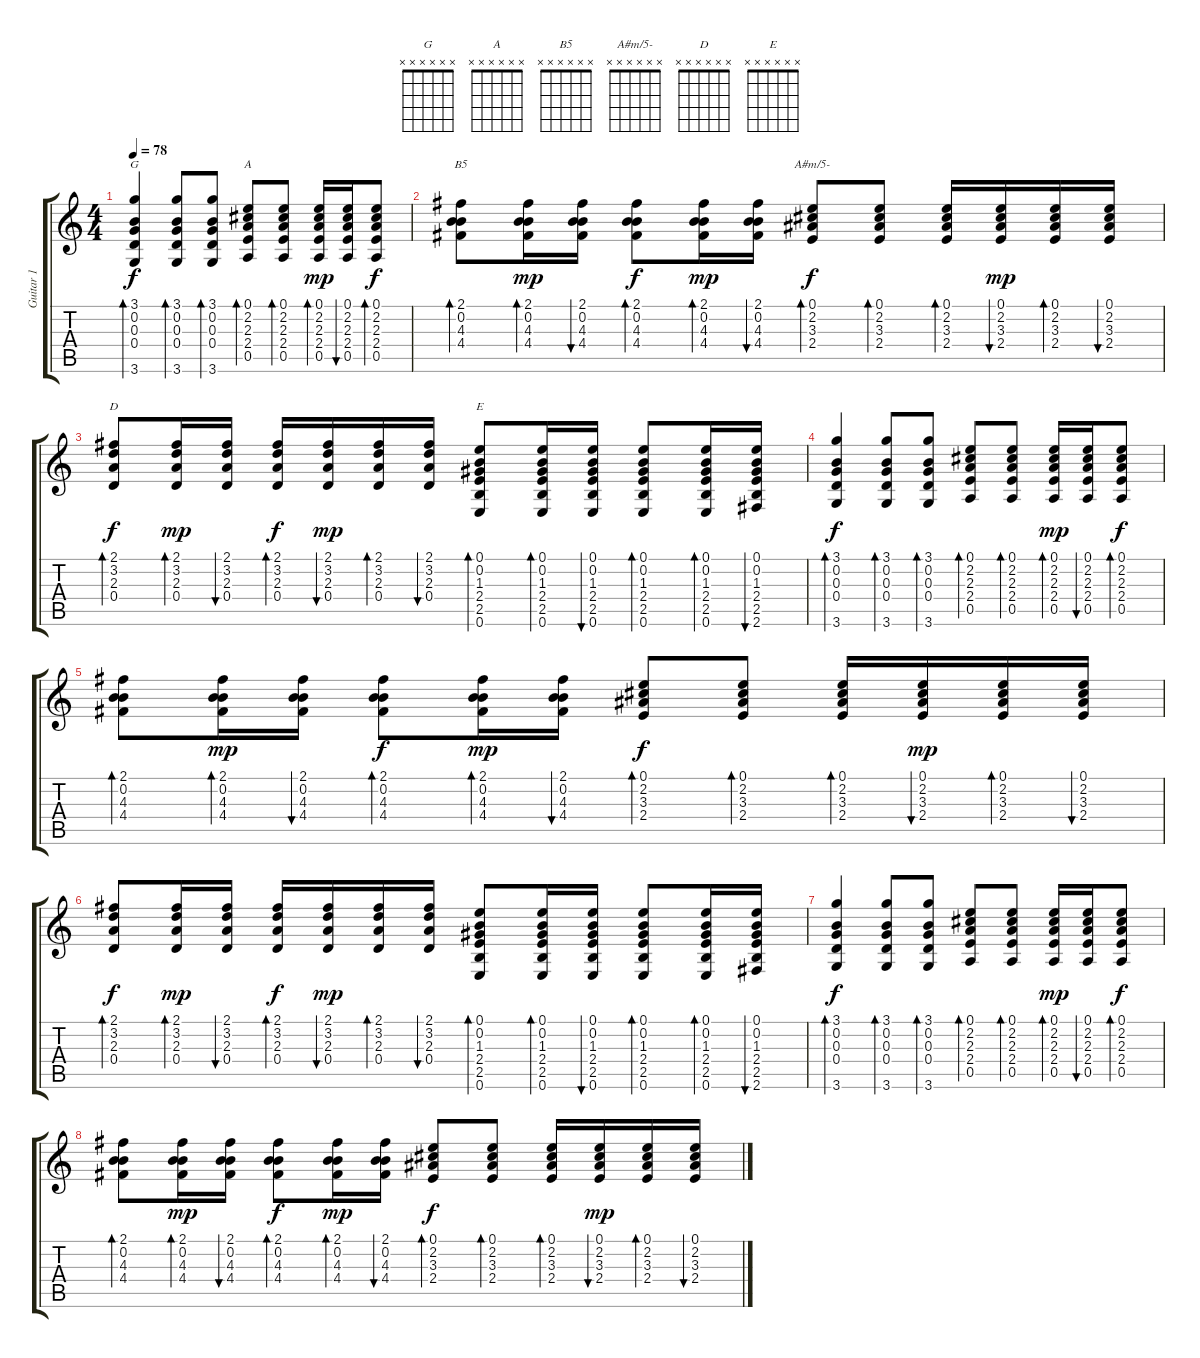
\track ("Guitar 1" "Guitar 1") {instrument acousticguitarnylon}
\staff {score tabs}
\tuning (E4 B3 G3 D3 A2 E2) {hide}
\chord ("G" x x x x x x)
\chord ("A" x x x x x x)
\chord ("B5" x x x x x x)
\chord ("A#m/5-" x x x x x x)
\chord ("D" x x x x x x)
\chord ("E" x x x x x x)
\ts (4 4)
\tempo 78
\clef g2
\ks c
(3.1 0.2 0.3 0.4 3.6).4{bd 60 ch "G" dy f} (3.1 0.2 0.3 0.4 3.6).8{bd 60} (3.1 0.2 0.3 0.4 3.6).8{bd 60} (0.1 2.2 2.3 2.4 0.5).8{bd 60 ch "A"} (0.1 2.2 2.3 2.4 0.5).8{bd 60} (0.1 2.2 2.3 2.4 0.5).16{bd 60 dy mp} (0.1 2.2 2.3 2.4 0.5).16{bu 60} (0.1 2.2 2.3 2.4 0.5).8{bd 60 dy f} |
(2.1 0.2 4.3 4.4).8{bd 60 ch "B5"} (2.1 0.2 4.3 4.4).16{bd 60 dy mp} (2.1 0.2 4.3 4.4).16{bu 60} (2.1 0.2 4.3 4.4).8{bd 60 dy f} (2.1 0.2 4.3 4.4).16{bd 60 dy mp} (2.1 0.2 4.3 4.4).16{bu 60} (0.1 2.2 3.3 2.4).8{bd 60 ch "A#m/5-" dy f} (0.1 2.2 3.3 2.4).8{bd 60} (0.1 2.2 3.3 2.4).16{bd 60} (0.1 2.2 3.3 2.4).16{bu 60 dy mp} (0.1 2.2 3.3 2.4).16{bd 60} (0.1 2.2 3.3 2.4).16{bu 60} |
(2.1 3.2 2.3 0.4).8{bd 60 ch "D" dy f} (2.1 3.2 2.3 0.4).16{bd 60 dy mp} (2.1 3.2 2.3 0.4).16{bu 60} (2.1 3.2 2.3 0.4).16{bd 60 dy f} (2.1 3.2 2.3 0.4).16{bu 60 dy mp} (2.1 3.2 2.3 0.4).16{bd 60} (2.1 3.2 2.3 0.4).16{bu 60} (0.1 0.2 1.3 2.4 2.5 0.6).8{bd 60 ch "E"} (0.1 0.2 1.3 2.4 2.5 0.6).16{bd 60} (0.1 0.2 1.3 2.4 2.5 0.6).16{bu 60} (0.1 0.2 1.3 2.4 2.5 0.6).8{bd 60} (0.1 0.2 1.3 2.4 2.5 0.6).16{bd 60} (0.1 0.2 1.3 2.4 2.5 2.6).16{bu 60} |
(3.1 0.2 0.3 0.4 3.6).4{bd 60 dy f} (3.1 0.2 0.3 0.4 3.6).8{bd 60} (3.1 0.2 0.3 0.4 3.6).8{bd 60} (0.1 2.2 2.3 2.4 0.5).8{bd 60} (0.1 2.2 2.3 2.4 0.5).8{bd 60} (0.1 2.2 2.3 2.4 0.5).16{bd 60 dy mp} (0.1 2.2 2.3 2.4 0.5).16{bu 60} (0.1 2.2 2.3 2.4 0.5).8{bd 60 dy f} |
(2.1 0.2 4.3 4.4).8{bd 60} (2.1 0.2 4.3 4.4).16{bd 60 dy mp} (2.1 0.2 4.3 4.4).16{bu 60} (2.1 0.2 4.3 4.4).8{bd 60 dy f} (2.1 0.2 4.3 4.4).16{bd 60 dy mp} (2.1 0.2 4.3 4.4).16{bu 60} (0.1 2.2 3.3 2.4).8{bd 60 dy f} (0.1 2.2 3.3 2.4).8{bd 60} (0.1 2.2 3.3 2.4).16{bd 60} (0.1 2.2 3.3 2.4).16{bu 60 dy mp} (0.1 2.2 3.3 2.4).16{bd 60} (0.1 2.2 3.3 2.4).16{bu 60} |
(2.1 3.2 2.3 0.4).8{bd 60 dy f} (2.1 3.2 2.3 0.4).16{bd 60 dy mp} (2.1 3.2 2.3 0.4).16{bu 60} (2.1 3.2 2.3 0.4).16{bd 60 dy f} (2.1 3.2 2.3 0.4).16{bu 60 dy mp} (2.1 3.2 2.3 0.4).16{bd 60} (2.1 3.2 2.3 0.4).16{bu 60} (0.1 0.2 1.3 2.4 2.5 0.6).8{bd 60} (0.1 0.2 1.3 2.4 2.5 0.6).16{bd 60} (0.1 0.2 1.3 2.4 2.5 0.6).16{bu 60} (0.1 0.2 1.3 2.4 2.5 0.6).8{bd 60} (0.1 0.2 1.3 2.4 2.5 0.6).16{bd 60} (0.1 0.2 1.3 2.4 2.5 2.6).16{bu 60} |
(3.1 0.2 0.3 0.4 3.6).4{bd 60 dy f} (3.1 0.2 0.3 0.4 3.6).8{bd 60} (3.1 0.2 0.3 0.4 3.6).8{bd 60} (0.1 2.2 2.3 2.4 0.5).8{bd 60} (0.1 2.2 2.3 2.4 0.5).8{bd 60} (0.1 2.2 2.3 2.4 0.5).16{bd 60 dy mp} (0.1 2.2 2.3 2.4 0.5).16{bu 60} (0.1 2.2 2.3 2.4 0.5).8{bd 60 dy f} |
(2.1 0.2 4.3 4.4).8{bd 60} (2.1 0.2 4.3 4.4).16{bd 60 dy mp} (2.1 0.2 4.3 4.4).16{bu 60} (2.1 0.2 4.3 4.4).8{bd 60 dy f} (2.1 0.2 4.3 4.4).16{bd 60 dy mp} (2.1 0.2 4.3 4.4).16{bu 60} (0.1 2.2 3.3 2.4).8{bd 60 dy f} (0.1 2.2 3.3 2.4).8{bd 60} (0.1 2.2 3.3 2.4).16{bd 60} (0.1 2.2 3.3 2.4).16{bu 60 dy mp} (0.1 2.2 3.3 2.4).16{bd 60} (0.1 2.2 3.3 2.4).16{bu 60}
